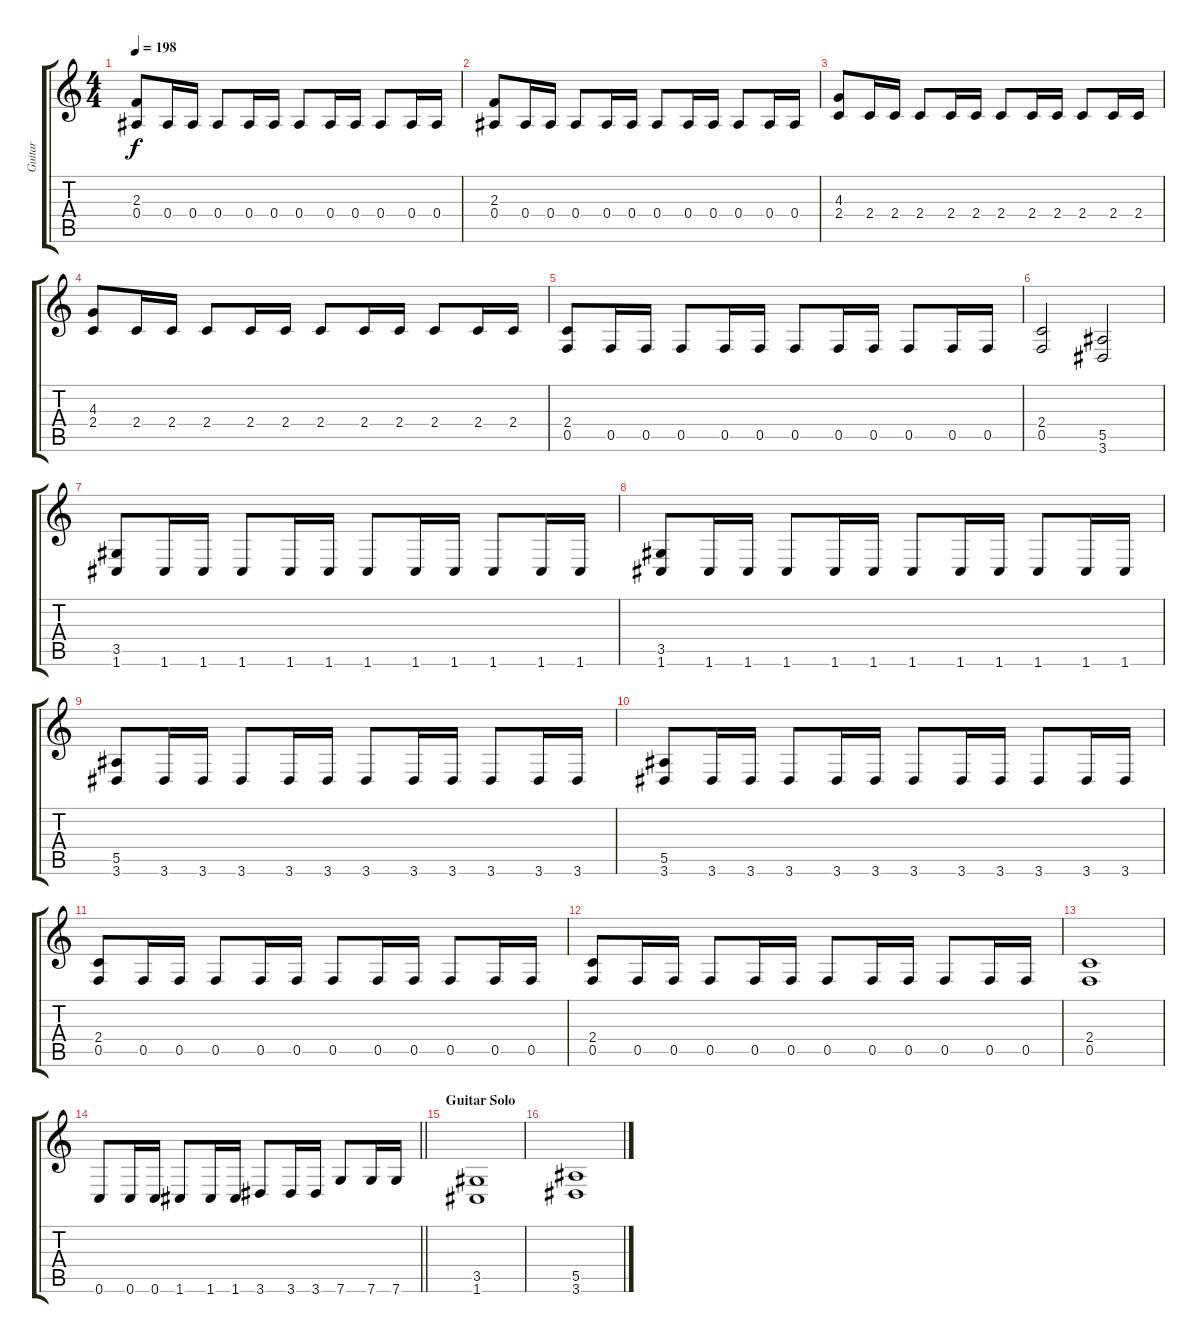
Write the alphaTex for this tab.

\track ("Guitar" "Guitar") {instrument distortionguitar}
\staff {score tabs}
\tuning (C4 G3 Eb3 Bb2 F2 C2) {hide}
\ts (4 4)
\tempo 198
\clef g2
\ks c
(2.3 0.4).8{dy f} 0.4.16 0.4.16 0.4.8 0.4.16 0.4.16 0.4.8 0.4.16 0.4.16 0.4.8 0.4.16 0.4.16 |
(2.3 0.4).8 0.4.16 0.4.16 0.4.8 0.4.16 0.4.16 0.4.8 0.4.16 0.4.16 0.4.8 0.4.16 0.4.16 |
(4.3 2.4).8 2.4.16 2.4.16 2.4.8 2.4.16 2.4.16 2.4.8 2.4.16 2.4.16 2.4.8 2.4.16 2.4.16 |
(4.3 2.4).8 2.4.16 2.4.16 2.4.8 2.4.16 2.4.16 2.4.8 2.4.16 2.4.16 2.4.8 2.4.16 2.4.16 |
(2.4 0.5).8 0.5.16 0.5.16 0.5.8 0.5.16 0.5.16 0.5.8 0.5.16 0.5.16 0.5.8 0.5.16 0.5.16 |
(2.4 0.5).2 (5.5 3.6).2 |
(3.5 1.6).8 1.6.16 1.6.16 1.6.8 1.6.16 1.6.16 1.6.8 1.6.16 1.6.16 1.6.8 1.6.16 1.6.16 |
(3.5 1.6).8 1.6.16 1.6.16 1.6.8 1.6.16 1.6.16 1.6.8 1.6.16 1.6.16 1.6.8 1.6.16 1.6.16 |
(5.5 3.6).8 3.6.16 3.6.16 3.6.8 3.6.16 3.6.16 3.6.8 3.6.16 3.6.16 3.6.8 3.6.16 3.6.16 |
(5.5 3.6).8 3.6.16 3.6.16 3.6.8 3.6.16 3.6.16 3.6.8 3.6.16 3.6.16 3.6.8 3.6.16 3.6.16 |
(2.4 0.5).8 0.5.16 0.5.16 0.5.8 0.5.16 0.5.16 0.5.8 0.5.16 0.5.16 0.5.8 0.5.16 0.5.16 |
(2.4 0.5).8 0.5.16 0.5.16 0.5.8 0.5.16 0.5.16 0.5.8 0.5.16 0.5.16 0.5.8 0.5.16 0.5.16 |
(2.4 0.5).1 |
\barLineRight lightlight
0.6.8 0.6.16 0.6.16 1.6.8 1.6.16 1.6.16 3.6.8 3.6.16 3.6.16 7.6.8 7.6.16 7.6.16 |
\section ("" "Guitar Solo")
(3.5 1.6).1 |
(5.5 3.6).1
